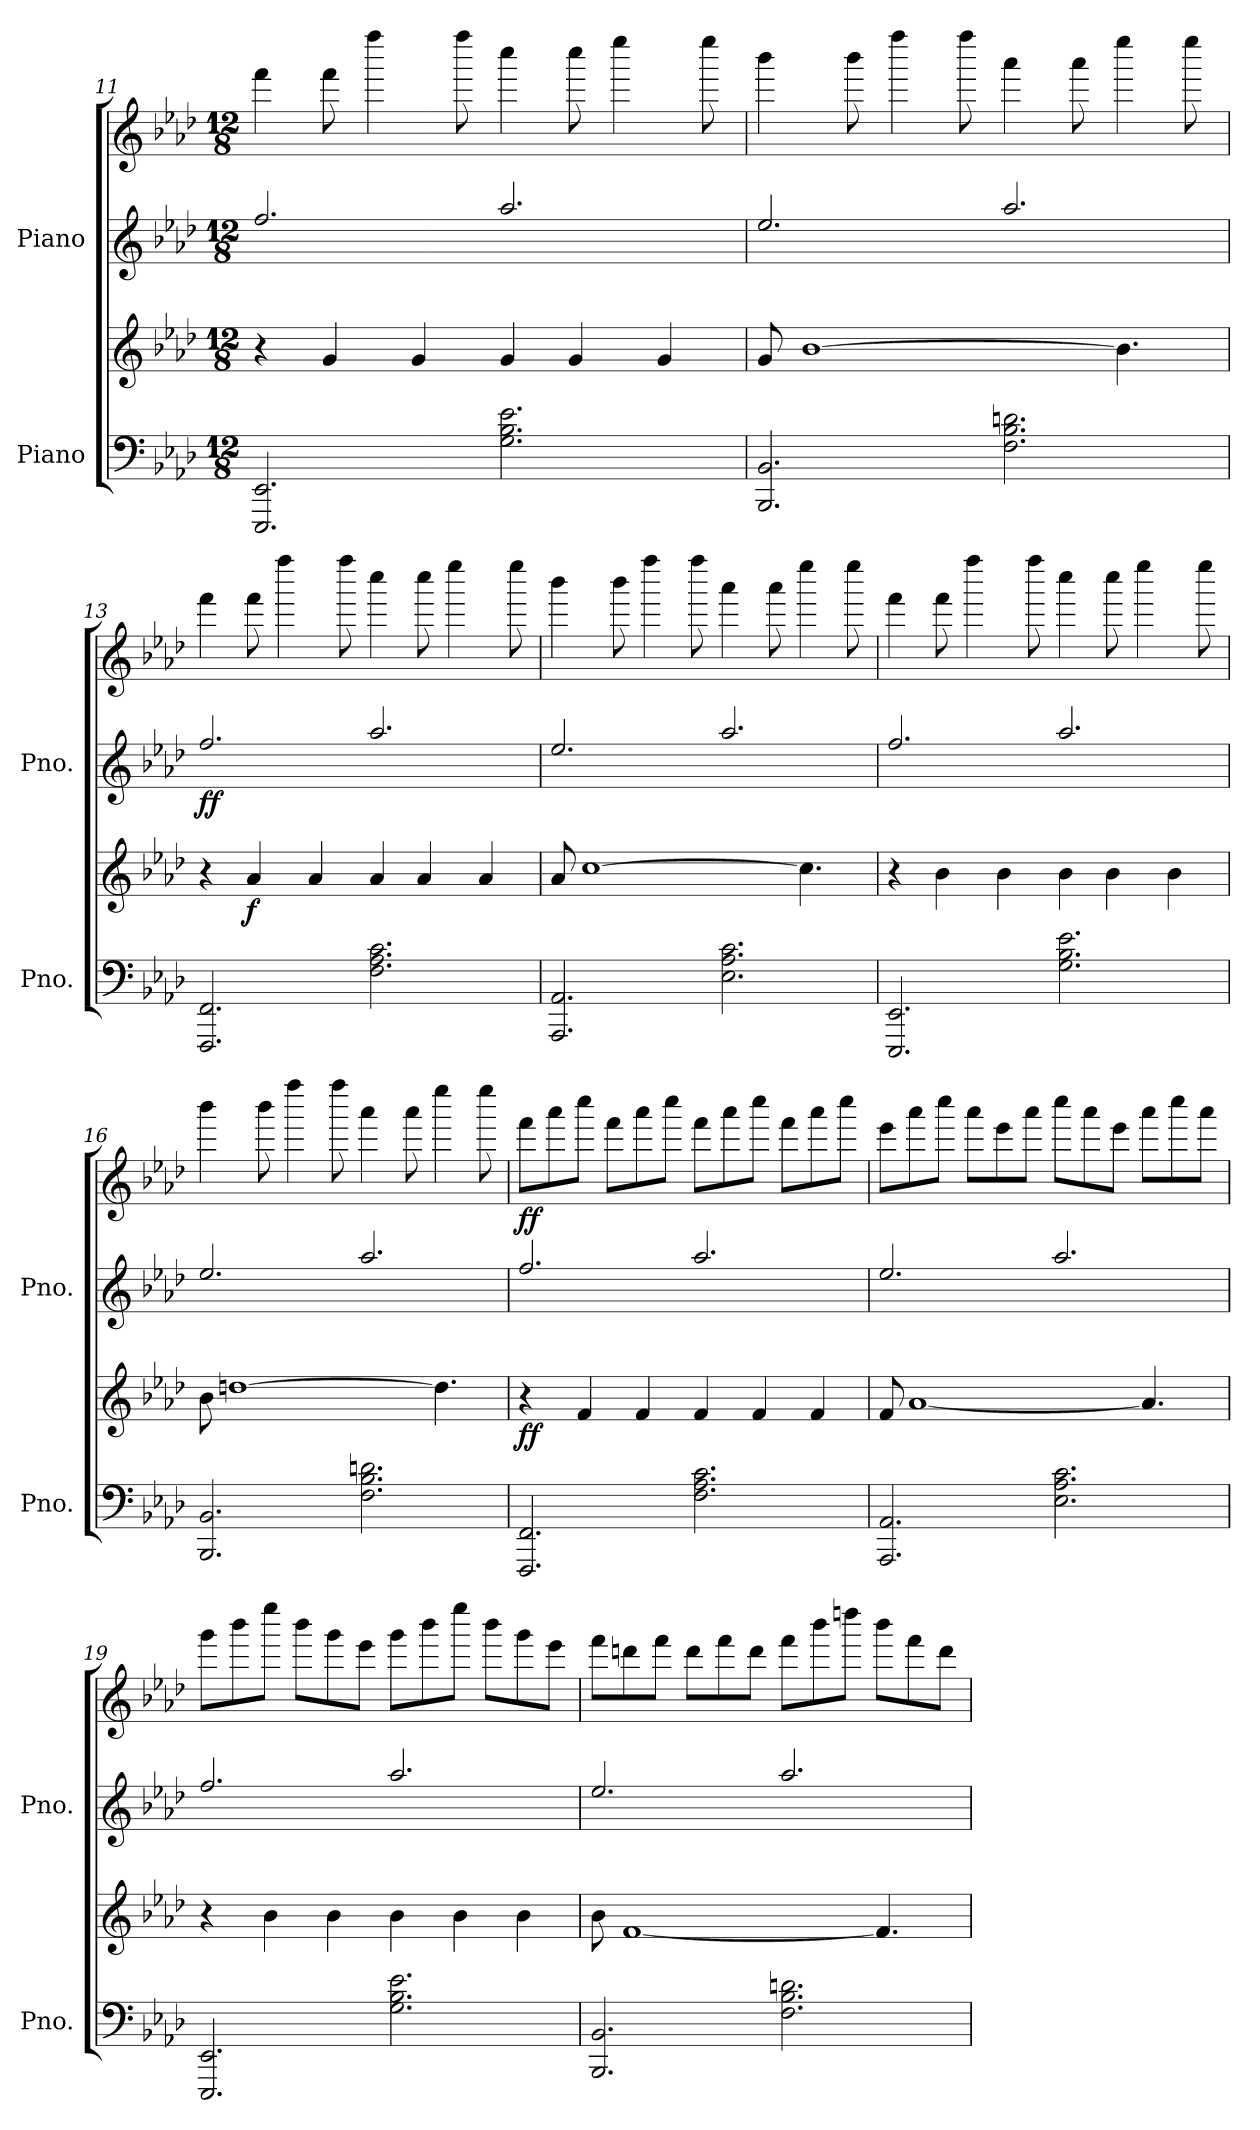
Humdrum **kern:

**kern	**kern	**dynam	**kern	**kern	**dynam
*part2	*part2	*part2	*part1	*part1	*part1
*staff4	*staff3	*staff3/4	*staff2	*staff1	*staff1/2
*I"Piano	*	*	*I"Piano	*	*
*I'Pno.	*	*	*I'Pno.	*	*
*clefF4	*clefG2	*	*clefG2	*clefG2	*
*k[b-e-a-d-]	*k[b-e-a-d-]	*	*k[b-e-a-d-]	*k[b-e-a-d-]	*
*M12/8	*M12/8	*	*M12/8	*M12/8	*
=11	=11	=11	=11	=11	=11
2.EEE-/ 2.EE-/	4r	.	2.ff/	4fff\	.
.	4g/	.	.	8fff\	.
.	.	.	.	4ffff\	.
.	4g/	.	.	.	.
.	.	.	.	8ffff\	.
2.G\ 2.B-\ 2.e-\	4g/	.	2.aa-/	4cccc\	.
.	4g/	.	.	8cccc\	.
.	.	.	.	4eeee-\	.
.	4g/	.	.	.	.
.	.	.	.	8eeee-\	.
!!LO:LB:g=z
=12	=12	=12	=12	=12	=12
2.BBB-/ 2.BB-/	8g/	.	2.ee-/	4bbb-\	.
.	[1b-	.	.	.	.
.	.	.	.	8bbb-\	.
.	.	.	.	4ffff\	.
.	.	.	.	8ffff\	.
2.F\ 2.B-\ 2.dn\	.	.	2.aa-/	4aaa-\	.
.	.	.	.	8aaa-\	.
.	4.b-\]	.	.	4eeee-\	.
.	.	.	.	8eeee-\	.
=13	=13	=13	=13	=13	=13
!	!	!	!	!	!LO:DY:b=2
!	!	!	!	!	!LO:DY:n=1:b
2.FFF/ 2.FF/	4r	.	2.ff/	4fff\	f f
!	!	!LO:DY:b	!	!	!
.	4a-/	f	.	8fff\	.
.	.	.	.	4ffff\	.
.	4a-/	.	.	.	.
.	.	.	.	8ffff\	.
2.F\ 2.A-\ 2.c\	4a-/	.	2.aa-/	4cccc\	.
.	4a-/	.	.	8cccc\	.
.	.	.	.	4eeee-\	.
.	4a-/	.	.	.	.
.	.	.	.	8eeee-\	.
=14	=14	=14	=14	=14	=14
2.AAA-/ 2.AA-/	8a-/	.	2.ee-/	4bbb-\	.
.	[1cc	.	.	.	.
.	.	.	.	8bbb-\	.
.	.	.	.	4ffff\	.
.	.	.	.	8ffff\	.
2.E-\ 2.A-\ 2.c\	.	.	2.aa-/	4aaa-\	.
.	.	.	.	8aaa-\	.
.	4.cc\]	.	.	4eeee-\	.
.	.	.	.	8eeee-\	.
!!LO:LB:g=z
=15	=15	=15	=15	=15	=15
2.EEE-/ 2.EE-/	4r	.	2.ff/	4fff\	.
.	4b-\	.	.	8fff\	.
.	.	.	.	4ffff\	.
.	4b-\	.	.	.	.
.	.	.	.	8ffff\	.
2.G\ 2.B-\ 2.e-\	4b-\	.	2.aa-/	4cccc\	.
.	4b-\	.	.	8cccc\	.
.	.	.	.	4eeee-\	.
.	4b-\	.	.	.	.
.	.	.	.	8eeee-\	.
=16	=16	=16	=16	=16	=16
2.BBB-/ 2.BB-/	8b-\	.	2.ee-/	4bbb-\	.
.	[1ddn	.	.	.	.
.	.	.	.	8bbb-\	.
.	.	.	.	4ffff\	.
.	.	.	.	8ffff\	.
2.F\ 2.B-\ 2.dn\	.	.	2.aa-/	4aaa-\	.
.	.	.	.	8aaa-\	.
.	4.dd\]	.	.	4eeee-\	.
.	.	.	.	8eeee-\	.
=17	=17	=17	=17	=17	=17
!	!	!LO:DY:b	!	!	!LO:DY:b
2.FFF/ 2.FF/	4r	ff	2.ff/	8fff\L	ff
.	.	.	.	8aaa-\	.
.	4f/	.	.	8cccc\J	.
.	.	.	.	8fff\L	.
.	4f/	.	.	8aaa-\	.
.	.	.	.	8cccc\J	.
2.F\ 2.A-\ 2.c\	4f/	.	2.aa-/	8fff\L	.
.	.	.	.	8aaa-\	.
.	4f/	.	.	8cccc\J	.
.	.	.	.	8fff\L	.
.	4f/	.	.	8aaa-\	.
.	.	.	.	8cccc\J	.
!!LO:PB:g=z
=18	=18	=18	=18	=18	=18
2.AAA-/ 2.AA-/	8f/	.	2.ee-/	8eee-\L	.
.	[1a-	.	.	8aaa-\	.
.	.	.	.	8cccc\J	.
.	.	.	.	8aaa-\L	.
.	.	.	.	8eee-\	.
.	.	.	.	8aaa-\J	.
2.E-\ 2.A-\ 2.c\	.	.	2.aa-/	8cccc\L	.
.	.	.	.	8aaa-\	.
.	.	.	.	8eee-\J	.
.	4.a-/]	.	.	8aaa-\L	.
.	.	.	.	8cccc\	.
.	.	.	.	8aaa-\J	.
=19	=19	=19	=19	=19	=19
2.EEE-/ 2.EE-/	4r	.	2.ff/	8ggg\L	.
.	.	.	.	8bbb-\	.
.	4b-\	.	.	8eeee-\J	.
.	.	.	.	8bbb-\L	.
.	4b-\	.	.	8ggg\	.
.	.	.	.	8eee-\J	.
2.G\ 2.B-\ 2.e-\	4b-\	.	2.aa-/	8ggg\L	.
.	.	.	.	8bbb-\	.
.	4b-\	.	.	8eeee-\J	.
.	.	.	.	8bbb-\L	.
.	4b-\	.	.	8ggg\	.
.	.	.	.	8eee-\J	.
!!LO:LB:g=z
=20	=20	=20	=20	=20	=20
2.BBB-/ 2.BB-/	8b-\	.	2.ee-/	8fff\L	.
.	[1f	.	.	8dddn\	.
.	.	.	.	8fff\J	.
.	.	.	.	8ddd\L	.
.	.	.	.	8fff\	.
.	.	.	.	8ddd\J	.
2.F\ 2.B-\ 2.dn\	.	.	2.aa-/	8fff\L	.
.	.	.	.	8bbb-\	.
.	.	.	.	8ddddn\J	.
.	4.f/]	.	.	8bbb-\L	.
.	.	.	.	8fff\	.
.	.	.	.	8ddd\J	.
=	=	=	=	=	=
*-	*-	*-	*-	*-	*-
